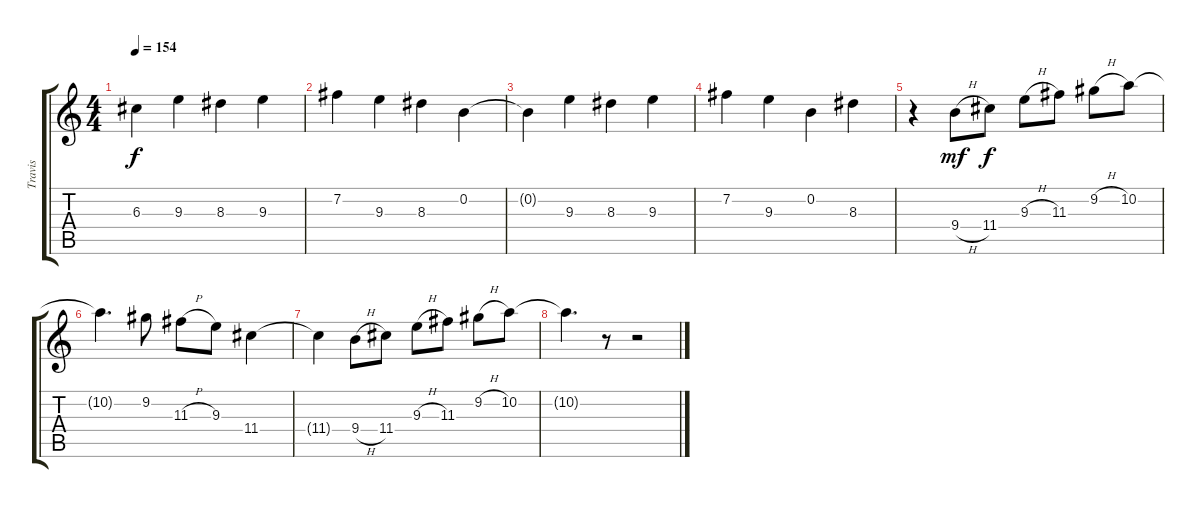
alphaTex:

\track ("Travis" "Travis") {instrument electricguitarclean}
\staff {score tabs}
\tuning (E4 B3 G3 D3 A2 E2) {hide}
\ts (4 4)
\tempo 154
\clef g2
\ks c
6.3{t}.4{dy f} 9.3.4 8.3.4 9.3.4 |
7.2.4 9.3.4 8.3.4 0.2.4 |
0.2{t}.4 9.3.4 8.3.4 9.3.4 |
7.2.4 9.3.4 0.2.4 8.3.4 |
r.4 9.4{h}.8{dy mf} 11.4.8{dy f} 9.3{h}.8 11.3.8 9.2{h}.8 10.2.8 |
10.2{t}.4{d} 9.2.8 11.3{h}.8 9.3.8 11.4.4 |
11.4{t}.4 9.4{h}.8 11.4.8 9.3{h}.8 11.3.8 9.2{h}.8 10.2.8 |
10.2{t}.4{d} r.8 r.2
